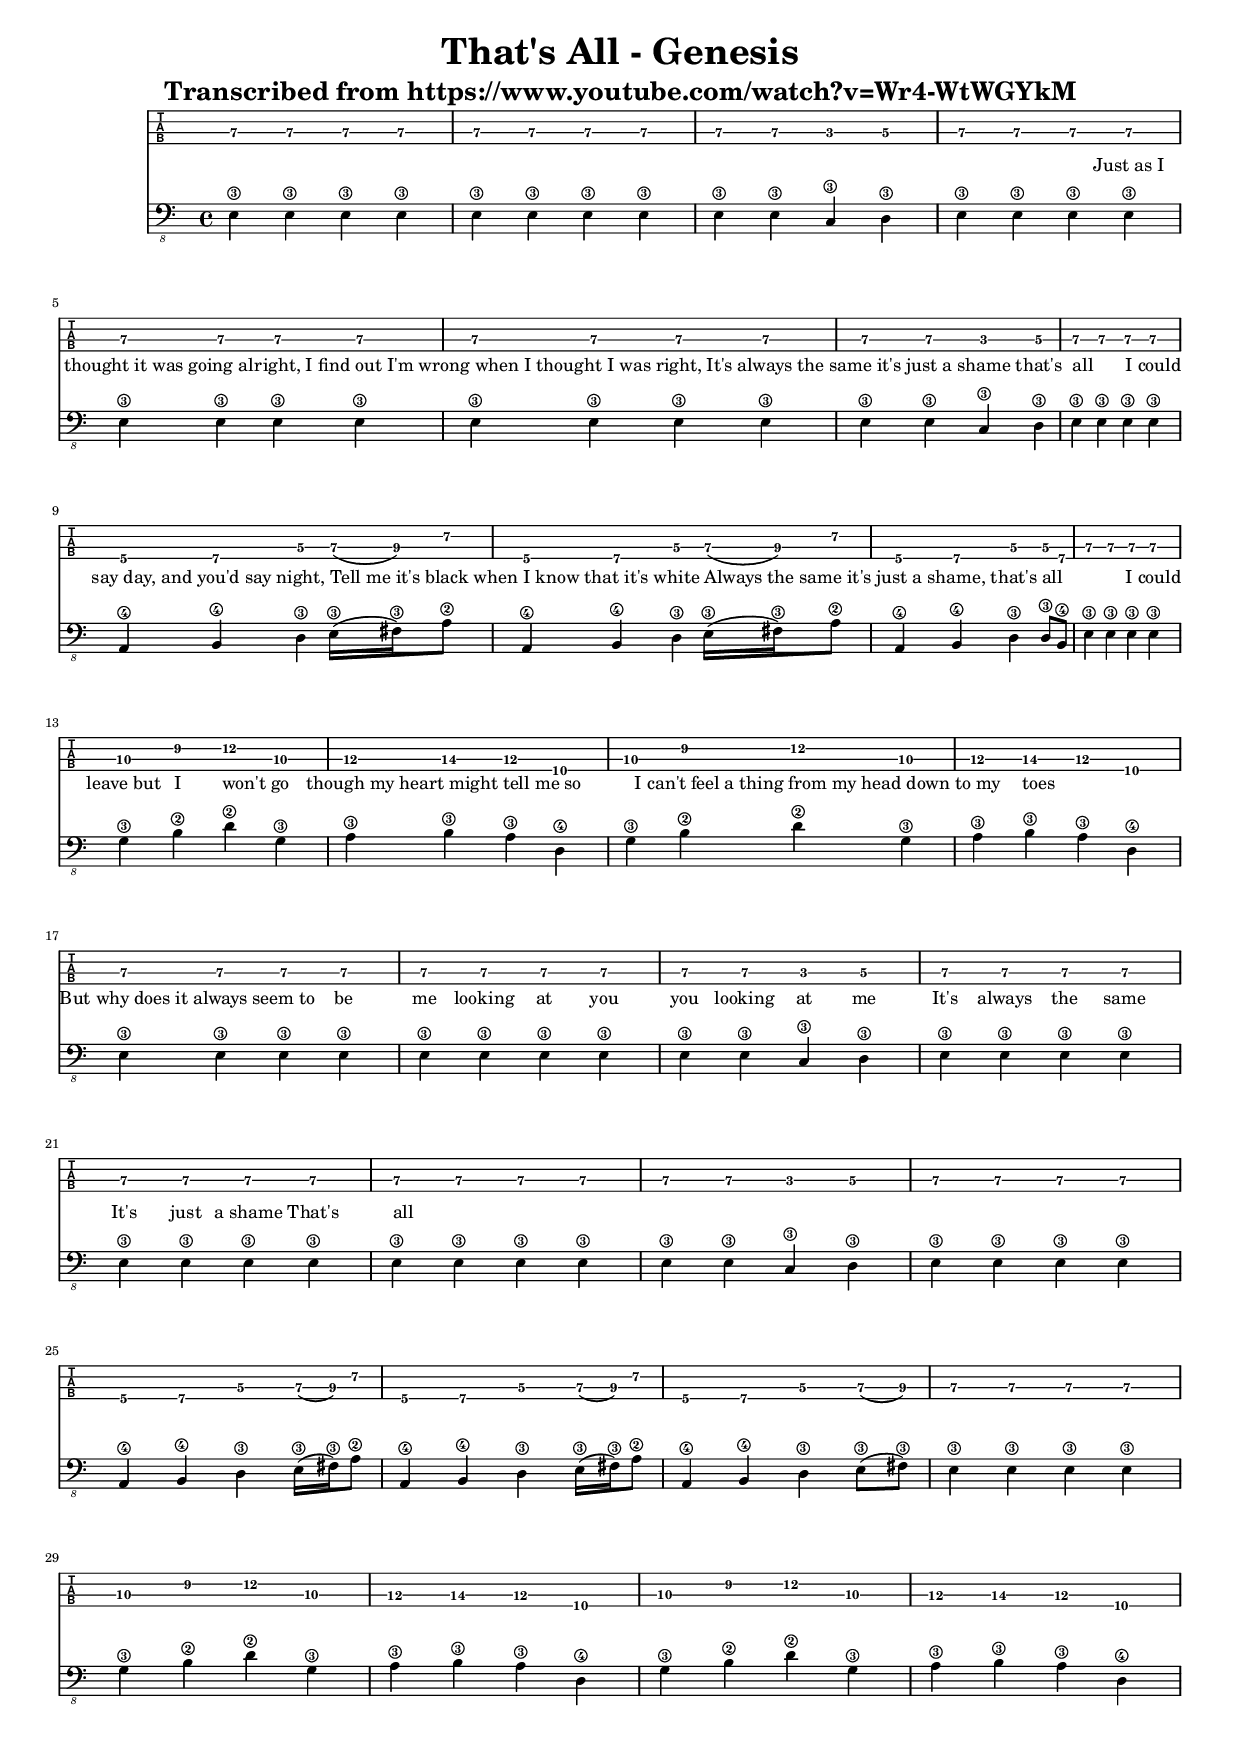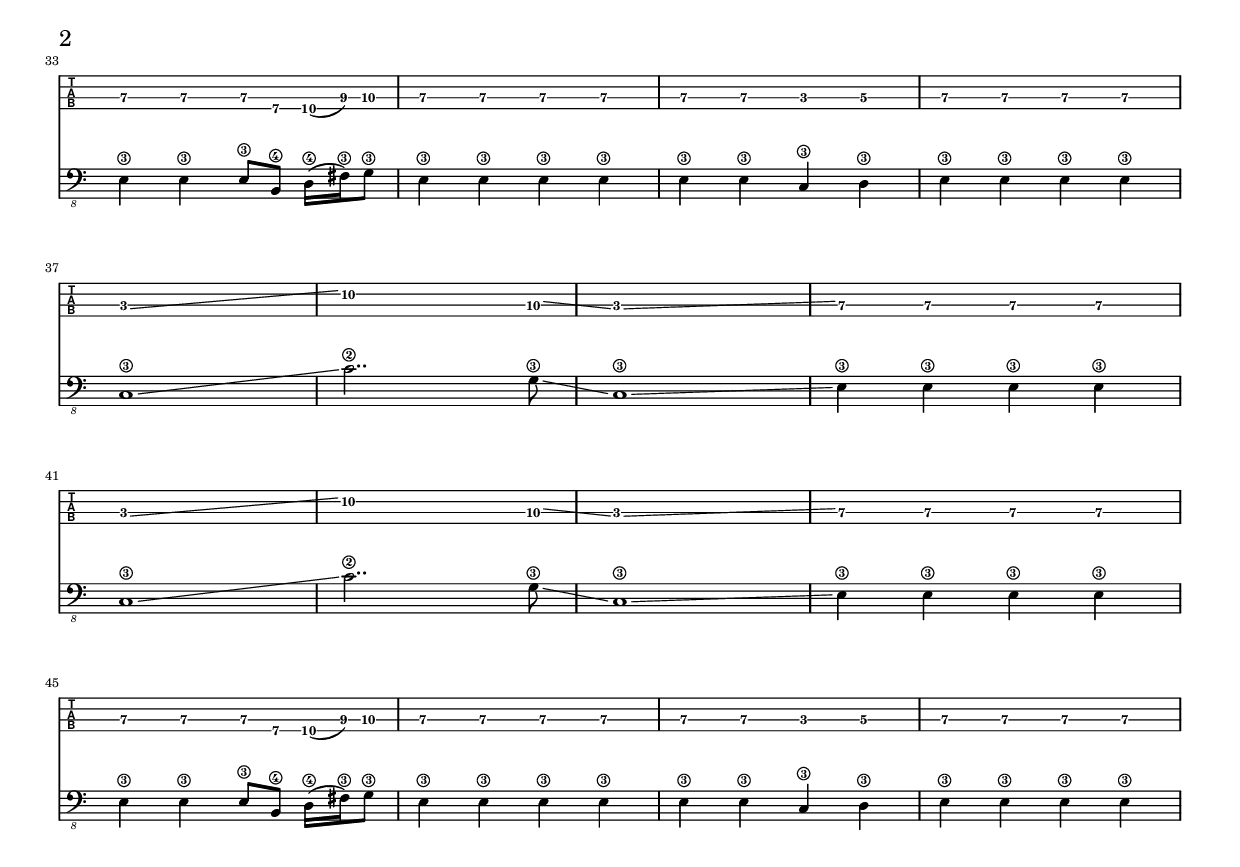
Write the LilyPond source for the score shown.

\version "2.16.0"  % necessary for upgrading to future LilyPond versions.


\header{
  
title = "That's All - Genesis"
  
subtitle = "Transcribed from https://www.youtube.com/watch?v=Wr4-WtWGYkM"
}

%emptymusic = {
 % \repeat unfold 10 % Change this for more lines.
 % { s1\break }
%}

\score {
	
<<
		
\new TabStaff 
\new TabVoice = "voice" 
%\with {stringTunings = #bass-tuning} 
{
		  
\set Staff.midiInstrument = #"electric bass (finger)"
			
\clef moderntab
	
\set TabStaff.stringTunings = #bass-tuning
\relative c, {
			  
e\3 e\3 e\3 e\3 
			  
e\3 e\3 e\3 e\3 
			  
e\3 e\3 c\3 d\3 
			  
e\3 e\3 e\3 e\3 \break
			  
e\3 e\3 e\3 e\3 
			  
e\3 e\3 e\3 e\3 
			  
e\3 e\3 c\3 d\3 
			  
e\3 e\3 e\3 e\3\break
			  
a,\4 b\4 d\3 e16\3 (fis16\3) a8\2 
			  
a,4\4 b\4 d\3 e16\3 (fis16\3) a8\2 
			  
a,4\4 b\4 d\3 d8\3 b\4
			  
e4\3 e\3 e\3 e\3 \break

g\3  b\2 d\2 g,\3

a\3 b\3 a\3 d,\4

g\3 b\2 d\2 g,\3

a\3 b\3 a\3 d,\4 \break

e\3 e\3 e\3 e\3 
			  
e\3 e\3 e\3 e\3 
			  
e\3 e\3 c\3 d\3 
			  
e\3 e\3 e\3 e\3 \break

e\3 e\3 e\3 e\3 
			  
e\3 e\3 e\3 e\3 
			  
e\3 e\3 c\3 d\3 
			  
e\3 e\3 e\3 e\3 \break

a,\4 b\4 d\3 e16\3 (fis16\3) a8\2 
			  
a,4\4 b\4 d\3 e16\3 (fis16\3) a8\2 
			  
a,4\4 b\4 d\3 e8\3 (fis\3)
			  
e4\3 e\3 e\3 e\3 \break

g\3  b\2 d\2 g,\3

a\3 b\3 a\3 d,\4

g\3 b\2 d\2 g,\3

a\3 b\3 a\3 d,\4 \break

e\3 e\3 e8\3 b8\4 d16\4 (fis16\3) g8\3

e4\3 e\3 e\3 e\3 
			  
e\3 e\3 c\3 d\3 
			  
e\3 e\3 e\3 e\3 \break

c1\3 \glissando  
c'2..\2  g8\3 \glissando
c,1\3 \glissando
e4\3 e\3 e\3 e\3 \break

c1\3 \glissando  
c'2..\2  g8\3 \glissando
c,1\3 \glissando
e4\3 e\3 e\3 e\3 \break


e\3 e\3 e8\3 b8\4 d16\4 (fis16\3) g8\3

e4\3 e\3 e\3 e\3 
			  
e\3 e\3 c\3 d\3 
			  
e\3 e\3 e\3 e\3 \break

%s s s s

%s s s s

%s s s s \break

%s s s s

%s s s s

%s s s s

%s s s s \break

%s s s s

%s s s s

%s s s s

%s s s s \break


			  
}		  
}


\new Lyrics \lyricsto "voice" \lyricmode { 
		
_ _ _ _ _ _ _ _ _ _ _ _ _ _ _ 
		
Just_as_I thought_it_was going_al -- right, 
		
I_find_out_I'm wrong_when_I thought_I_was right, 
		
It's_always_the same_it's just_a shame that's 
		
all _ _ 
		
I_could say_day, and_you'd_say night, 
		
Tell_me_it's black when_I_know that_it's white
		
Always_the same_it's just_a shame, 
		
that's all _ _ _ _
		
I_could leave_but I won't_go _
		
though_my heart_might tell_me_so _ _
		
I_can't_feel_a thing_from_my head_down to_my 
		
toes _ _ 
		
But_why_does_it always seem_to be

me looking at you
 
you looking at me

It's always the same

It's just a_shame That's 

all _ _ _
		
        
    
}		  



\new Staff \with {
stringTunings = #bass-tuning
	} 
{\set Staff.midiInstrument = #"electric bass (finger)"
			
\clef "bass_8"
			
\relative c, {

e\3 e\3 e\3 e\3 
			  
e\3 e\3 e\3 e\3 
			  
e\3 e\3 c\3 d\3 
			  
e\3 e\3 e\3 e\3 \break
			  
e\3 e\3 e\3 e\3 
			  
e\3 e\3 e\3 e\3 
			  
e\3 e\3 c\3 d\3 
			  
e\3 e\3 e\3 e\3\break
			  
a,\4 b\4 d\3 e16\3 (fis16\3) a8\2 
			  
a,4\4 b\4 d\3 e16\3 (fis16\3) a8\2 
			  
a,4\4 b\4 d\3 d8\3 b\4
			  
e4\3 e\3 e\3 e\3 \break

g\3  b\2 d\2 g,\3

a\3 b\3 a\3 d,\4

g\3 b\2 d\2 g,\3

a\3 b\3 a\3 d,\4 \break

e\3 e\3 e\3 e\3 
			  
e\3 e\3 e\3 e\3 
			  
e\3 e\3 c\3 d\3 
			  
e\3 e\3 e\3 e\3 \break

e\3 e\3 e\3 e\3 
			  
e\3 e\3 e\3 e\3 
			  
e\3 e\3 c\3 d\3 
			  
e\3 e\3 e\3 e\3 \break

a,\4 b\4 d\3 e16\3 (fis16\3) a8\2 
			  
a,4\4 b\4 d\3 e16\3 (fis16\3) a8\2 
			  
a,4\4 b\4 d\3 e8\3 (fis\3)
			  
e4\3 e\3 e\3 e\3 \break

g\3  b\2 d\2 g,\3

a\3 b\3 a\3 d,\4

g\3 b\2 d\2 g,\3

a\3 b\3 a\3 d,\4 \break

e\3 e\3 e8\3 b8\4 d16\4 (fis16\3) g8\3

e4\3 e\3 e\3 e\3 
			  
e\3 e\3 c\3 d\3 
			  
e\3 e\3 e\3 e\3 \break

c1\3 \glissando  
c'2..\2  g8\3 \glissando
c,1\3 \glissando
e4\3 e\3 e\3 e\3 \break

c1\3 \glissando  
c'2..\2  g8\3 \glissando
c,1\3 \glissando
e4\3 e\3 e\3 e\3 \break


e\3 e\3 e8\3 b8\4 d16\4 (fis16\3) g8\3

e4\3 e\3 e\3 e\3 
			  
e\3 e\3 c\3 d\3 
			  
e\3 e\3 e\3 e\3 \break

%s s s s

%s s s s

%s s s s \break

%s s s s

%s s s s

%s s s s

%s s s s \break

%s s s s

%s s s s

%s s s s

%s s s s \break


}
} 


		


>>

\layout{
#(layout-set-staff-size 14)
}

\midi{\tempo 4 = 90}

}	
